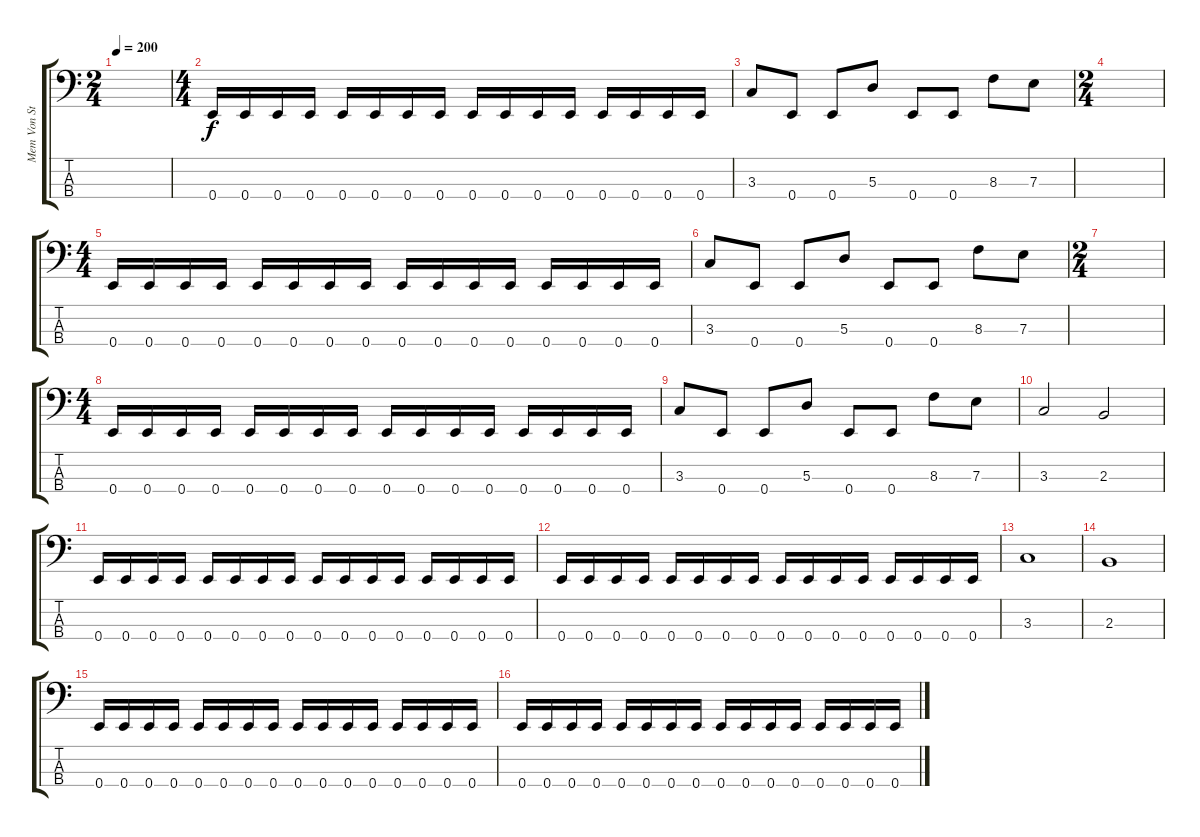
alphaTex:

\track ("Mem Von Stein (Bass)" "Mem Von St") {instrument electricbasspick}
\staff {score tabs}
\tuning (G2 D2 A1 E1) {hide}
\ts (2 4)
\tempo 200
\clef f4
\ks c
|
\ts (4 4)
0.4.16 0.4.16 0.4.16 0.4.16 0.4.16 0.4.16 0.4.16 0.4.16 0.4.16 0.4.16 0.4.16 0.4.16 0.4.16 0.4.16 0.4.16 0.4.16 |
3.3.8 0.4.8 0.4.8 5.3.8 0.4.8 0.4.8 8.3.8 7.3.8 |
\ts (2 4)
|
\ts (4 4)
0.4.16 0.4.16 0.4.16 0.4.16 0.4.16 0.4.16 0.4.16 0.4.16 0.4.16 0.4.16 0.4.16 0.4.16 0.4.16 0.4.16 0.4.16 0.4.16 |
3.3.8 0.4.8 0.4.8 5.3.8 0.4.8 0.4.8 8.3.8 7.3.8 |
\ts (2 4)
|
\ts (4 4)
0.4.16 0.4.16 0.4.16 0.4.16 0.4.16 0.4.16 0.4.16 0.4.16 0.4.16 0.4.16 0.4.16 0.4.16 0.4.16 0.4.16 0.4.16 0.4.16 |
3.3.8 0.4.8 0.4.8 5.3.8 0.4.8 0.4.8 8.3.8 7.3.8 |
3.3.2 2.3.2 |
0.4.16 0.4.16 0.4.16 0.4.16 0.4.16 0.4.16 0.4.16 0.4.16 0.4.16 0.4.16 0.4.16 0.4.16 0.4.16 0.4.16 0.4.16 0.4.16 |
0.4.16 0.4.16 0.4.16 0.4.16 0.4.16 0.4.16 0.4.16 0.4.16 0.4.16 0.4.16 0.4.16 0.4.16 0.4.16 0.4.16 0.4.16 0.4.16 |
3.3.1 |
2.3.1 |
0.4.16 0.4.16 0.4.16 0.4.16 0.4.16 0.4.16 0.4.16 0.4.16 0.4.16 0.4.16 0.4.16 0.4.16 0.4.16 0.4.16 0.4.16 0.4.16 |
0.4.16 0.4.16 0.4.16 0.4.16 0.4.16 0.4.16 0.4.16 0.4.16 0.4.16 0.4.16 0.4.16 0.4.16 0.4.16 0.4.16 0.4.16 0.4.16
